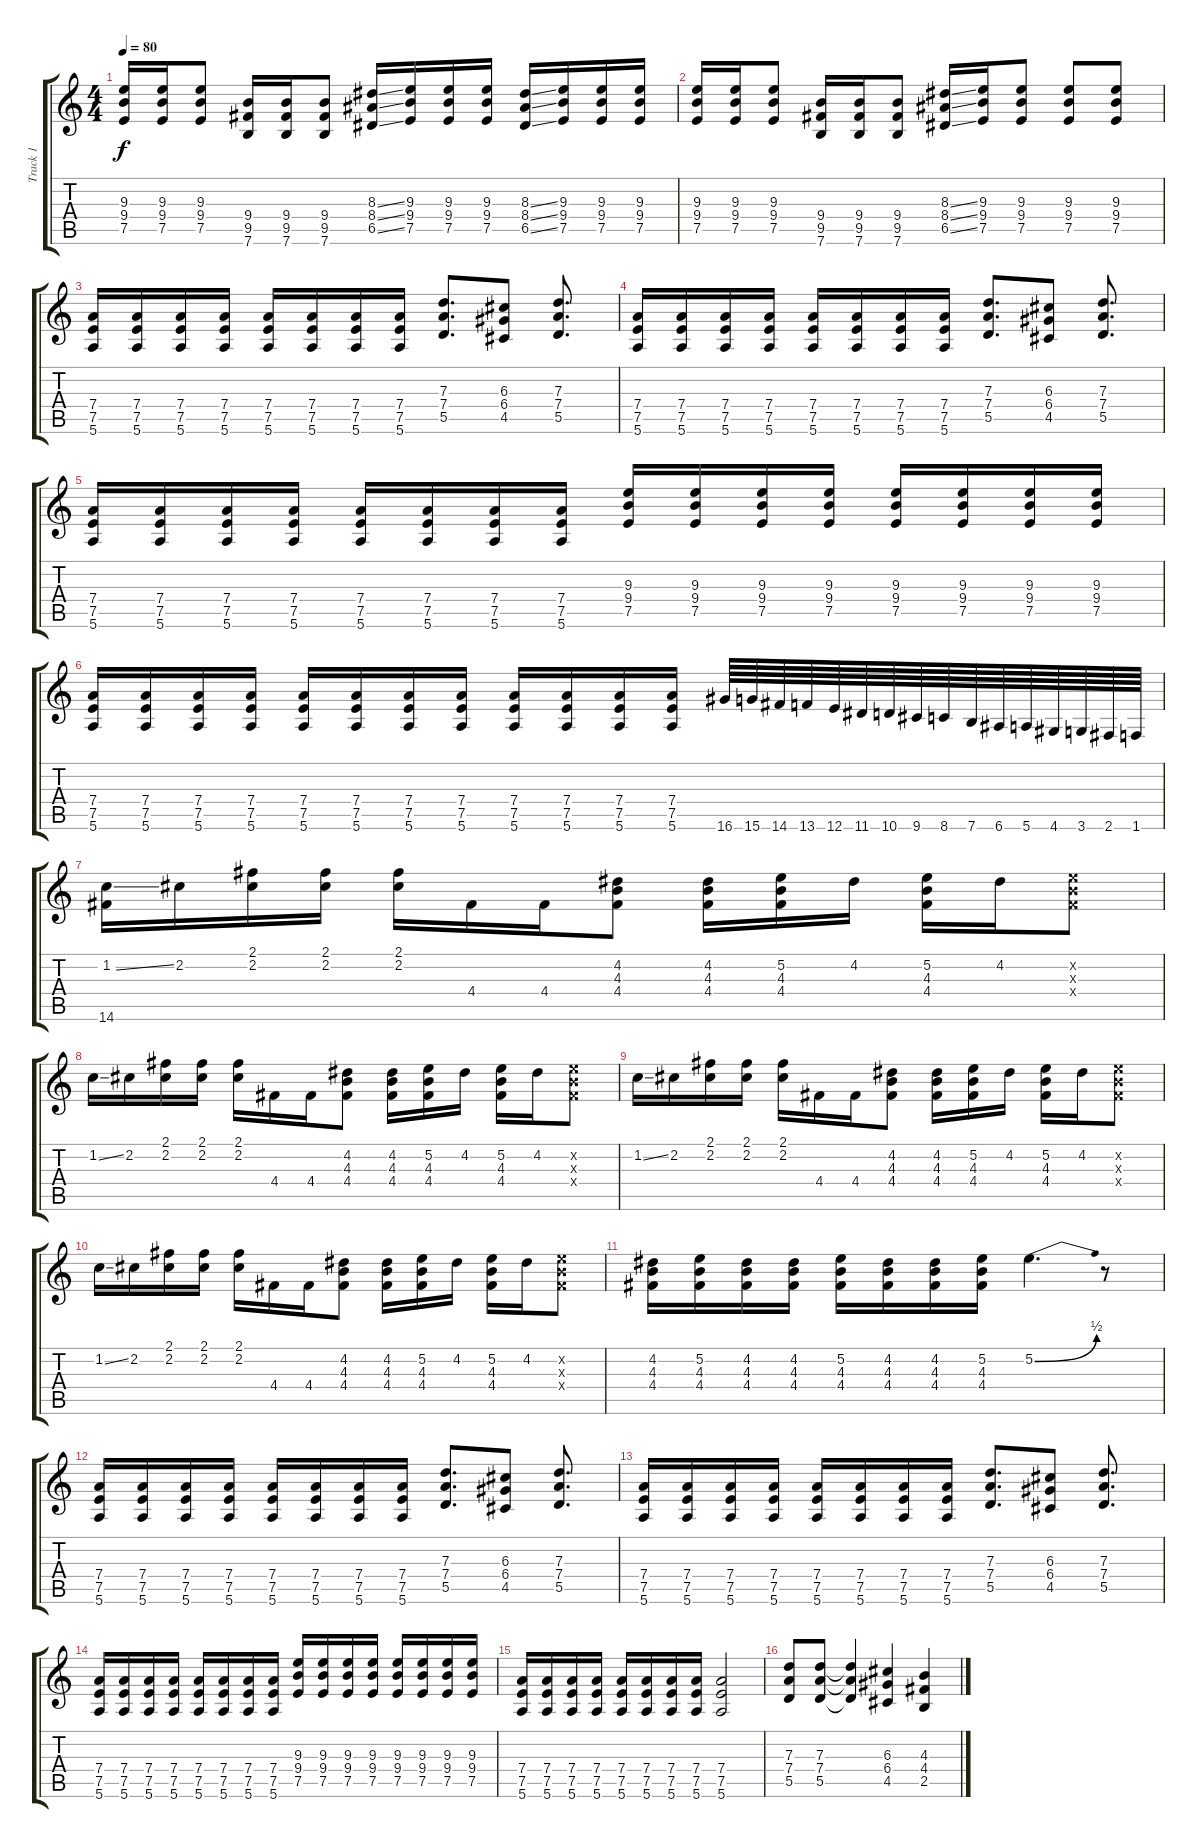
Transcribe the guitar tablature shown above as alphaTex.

\track ("Track 1" "Track 1") {instrument distortionguitar}
\staff {score tabs}
\tuning (E4 B3 G3 D3 A2 E2) {hide}
\ts (4 4)
\tempo 80
\clef g2
\ks c
(9.3 9.4 7.5).16{dy f} (9.3 9.4 7.5).16 (9.3 9.4 7.5).8 (9.4 9.5 7.6).16 (9.4 9.5 7.6).16 (9.4 9.5 7.6).8 (8.3{ss} 8.4{ss} 6.5{ss}).16 (9.3 9.4 7.5).16 (9.3 9.4 7.5).16 (9.3 9.4 7.5).16 (8.3{ss} 8.4{ss} 6.5{ss}).16 (9.3 9.4 7.5).16 (9.3 9.4 7.5).16 (9.3 9.4 7.5).16 |
(9.3 9.4 7.5).16 (9.3 9.4 7.5).16 (9.3 9.4 7.5).8 (9.4 9.5 7.6).16 (9.4 9.5 7.6).16 (9.4 9.5 7.6).8 (8.3{ss} 8.4{ss} 6.5{ss}).16 (9.3 9.4 7.5).16 (9.3 9.4 7.5).8 (9.3 9.4 7.5).8 (9.3 9.4 7.5).8 |
(7.4 7.5 5.6).16 (7.4 7.5 5.6).16 (7.4 7.5 5.6).16 (7.4 7.5 5.6).16 (7.4 7.5 5.6).16 (7.4 7.5 5.6).16 (7.4 7.5 5.6).16 (7.4 7.5 5.6).16 (7.3 7.4 5.5).8{d} (6.3 6.4 4.5).8 (7.3 7.4 5.5).8{d} |
(7.4 7.5 5.6).16 (7.4 7.5 5.6).16 (7.4 7.5 5.6).16 (7.4 7.5 5.6).16 (7.4 7.5 5.6).16 (7.4 7.5 5.6).16 (7.4 7.5 5.6).16 (7.4 7.5 5.6).16 (7.3 7.4 5.5).8{d} (6.3 6.4 4.5).8 (7.3 7.4 5.5).8{d} |
(7.4 7.5 5.6).16 (7.4 7.5 5.6).16 (7.4 7.5 5.6).16 (7.4 7.5 5.6).16 (7.4 7.5 5.6).16 (7.4 7.5 5.6).16 (7.4 7.5 5.6).16 (7.4 7.5 5.6).16 (9.3 9.4 7.5).16 (9.3 9.4 7.5).16 (9.3 9.4 7.5).16 (9.3 9.4 7.5).16 (9.3 9.4 7.5).16 (9.3 9.4 7.5).16 (9.3 9.4 7.5).16 (9.3 9.4 7.5).16 |
(7.4 7.5 5.6).16 (7.4 7.5 5.6).16 (7.4 7.5 5.6).16 (7.4 7.5 5.6).16 (7.4 7.5 5.6).16 (7.4 7.5 5.6).16 (7.4 7.5 5.6).16 (7.4 7.5 5.6).16 (7.4 7.5 5.6).16 (7.4 7.5 5.6).16 (7.4 7.5 5.6).16 (7.4 7.5 5.6).16 16.6.64 15.6.64 14.6.64 13.6.64 12.6.64 11.6.64 10.6.64 9.6.64 8.6.64 7.6.64 6.6.64 5.6.64 4.6.64 3.6.64 2.6.64 1.6.64 |
(1.2{ss} 14.6).16 2.2.16 (2.1 2.2).16 (2.1 2.2).16 (2.1 2.2).16 4.4.16 4.4.16 (4.2 4.3 4.4).8 (4.2 4.3 4.4).16 (5.2 4.3 4.4).16 4.2.16 (5.2 4.3 4.4).16 4.2.16 (5.2{x} 4.3{x} 4.4{x}).8 |
1.2{ss}.16 2.2.16 (2.1 2.2).16 (2.1 2.2).16 (2.1 2.2).16 4.4.16 4.4.16 (4.2 4.3 4.4).8 (4.2 4.3 4.4).16 (5.2 4.3 4.4).16 4.2.16 (5.2 4.3 4.4).16 4.2.16 (5.2{x} 4.3{x} 4.4{x}).8 |
1.2{ss}.16 2.2.16 (2.1 2.2).16 (2.1 2.2).16 (2.1 2.2).16 4.4.16 4.4.16 (4.2 4.3 4.4).8 (4.2 4.3 4.4).16 (5.2 4.3 4.4).16 4.2.16 (5.2 4.3 4.4).16 4.2.16 (5.2{x} 4.3{x} 4.4{x}).8 |
1.2{ss}.16 2.2.16 (2.1 2.2).16 (2.1 2.2).16 (2.1 2.2).16 4.4.16 4.4.16 (4.2 4.3 4.4).8 (4.2 4.3 4.4).16 (5.2 4.3 4.4).16 4.2.16 (5.2 4.3 4.4).16 4.2.16 (5.2{x} 4.3{x} 4.4{x}).8 |
(4.2 4.3 4.4).16 (5.2 4.3 4.4).16 (4.2 4.3 4.4).16 (4.2 4.3 4.4).16 (5.2 4.3 4.4).16 (4.2 4.3 4.4).16 (4.2 4.3 4.4).16 (5.2 4.3 4.4).16 5.2{be (bend 0 0 60 2)}.4{d} r.8 |
(7.4 7.5 5.6).16 (7.4 7.5 5.6).16 (7.4 7.5 5.6).16 (7.4 7.5 5.6).16 (7.4 7.5 5.6).16 (7.4 7.5 5.6).16 (7.4 7.5 5.6).16 (7.4 7.5 5.6).16 (7.3 7.4 5.5).8{d} (6.3 6.4 4.5).8 (7.3 7.4 5.5).8{d} |
(7.4 7.5 5.6).16 (7.4 7.5 5.6).16 (7.4 7.5 5.6).16 (7.4 7.5 5.6).16 (7.4 7.5 5.6).16 (7.4 7.5 5.6).16 (7.4 7.5 5.6).16 (7.4 7.5 5.6).16 (7.3 7.4 5.5).8{d} (6.3 6.4 4.5).8 (7.3 7.4 5.5).8{d} |
(7.4 7.5 5.6).16 (7.4 7.5 5.6).16 (7.4 7.5 5.6).16 (7.4 7.5 5.6).16 (7.4 7.5 5.6).16 (7.4 7.5 5.6).16 (7.4 7.5 5.6).16 (7.4 7.5 5.6).16 (9.3 9.4 7.5).16 (9.3 9.4 7.5).16 (9.3 9.4 7.5).16 (9.3 9.4 7.5).16 (9.3 9.4 7.5).16 (9.3 9.4 7.5).16 (9.3 9.4 7.5).16 (9.3 9.4 7.5).16 |
(7.4 7.5 5.6).16 (7.4 7.5 5.6).16 (7.4 7.5 5.6).16 (7.4 7.5 5.6).16 (7.4 7.5 5.6).16 (7.4 7.5 5.6).16 (7.4 7.5 5.6).16 (7.4 7.5 5.6).16 (7.4 7.5 5.6).2 |
(7.3 7.4 5.5).8 (7.3 7.4 5.5).8 (7.3{t} 7.4{t} 5.5{t}).4 (6.3 6.4 4.5).4 (4.3 4.4 2.5).4
